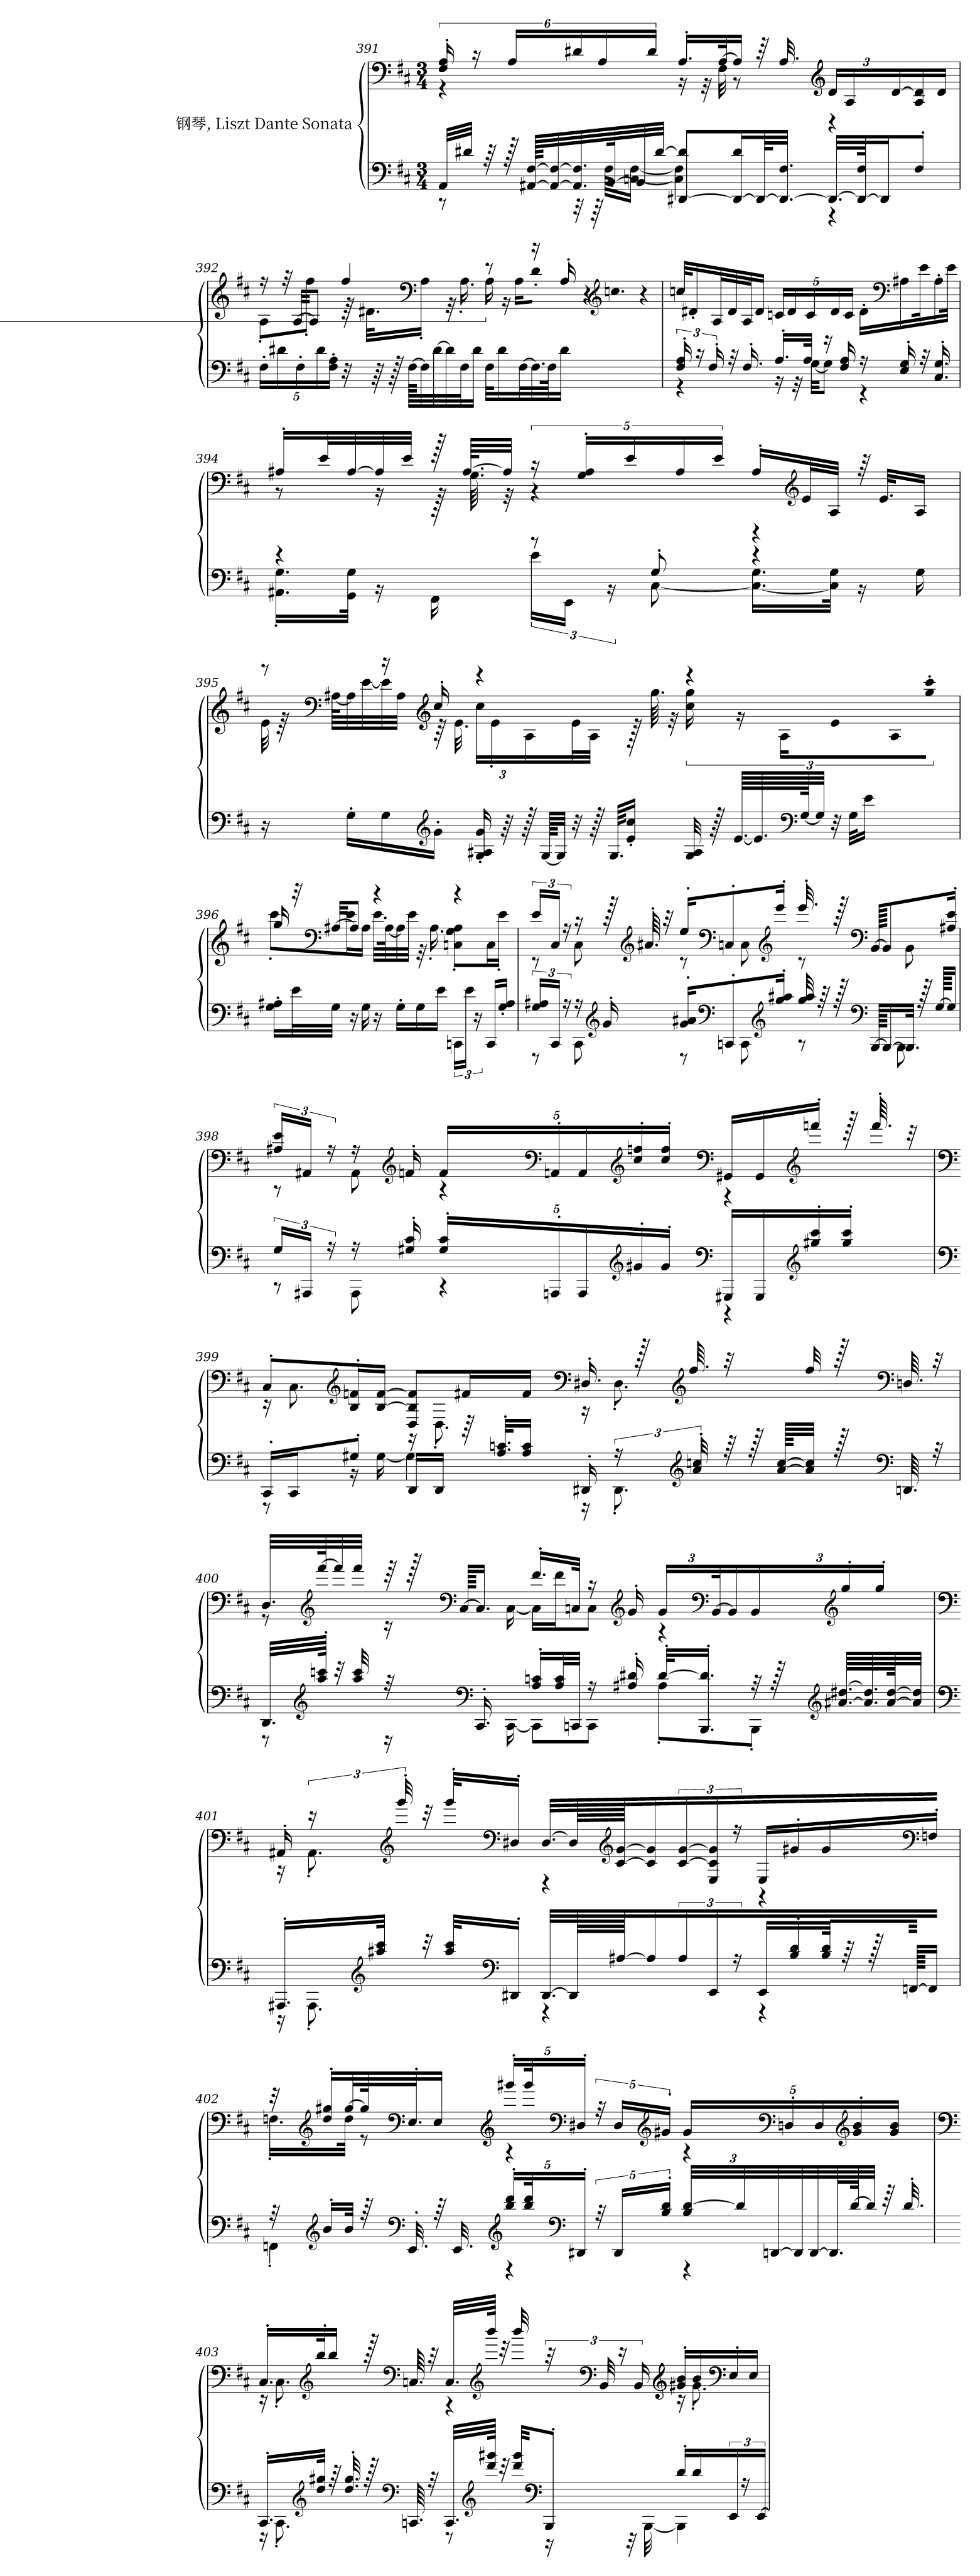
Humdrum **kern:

**kern	**kern
*part1	*part1
*staff2	*staff1
*I"钢琴, Liszt Dante Sonata	*
!!LO:LB:g=z
*clefF4	*clefF4
*k[f#c#]	*k[f#c#]
*M3/4	*M3/4
=391	=391
*^	*^
32AA/LLL	8r	24F#/' 24A/'	4r
32d#X/JJJ	.	.	.
.	.	24r	.
64r	.	.	.
128r	.	.	.
.	.	24A/LL	.
[128AA#X/ [128F#/KKLLL	.	.	.
32AA#/_ 32F#/_	.	.	.
*	*	*Xbrackettup	*
32.AA#/] 32.F#/]	32r	24d#X/	.
.	64r	.	.
.	.	24A/	.
[64BB/K	64F#\KKLL	.	.
32BB/]	[16Cn\ [16F#\JJ	.	.
.	.	24d#/JJ	.
[32d#/JJJ	.	.	.
[8DD#X/ 8d#/]L	4C\] 4F#\]	16.A'/LL	16r
.	.	.	32r
.	.	[32A/K	32F#\
16DD#/_ 16d#/L	.	16A/JJ]	8r
64DD#/KL_	.	64r	.
32.DD#/_ 32.F#/JJJ	.	32.A/	.
*	*	*clefG2	*
32.DD#/LLL_	4r	24d#/LL	4r
.	.	24A/	.
64DD#/_ 64F#/JK	.	.	.
16DD#/J]	.	.	.
.	.	[24d#/	.
8F#'/J	.	16A/ 16d#/]	.
.	.	16d#/JJ	.
*v	*v	*	*
!!LO:LB:g=z	!!
=392	=392	=392
*Xbrackettup	*	*
20F#'\LL	16r	8A'\L
20d#X\	.	.
.	32r	.
.	[32A/KKL	.
20F#'\	.	.
.	8A/J]	8ff#'\J
20d#\	.	.
20F#\' 20A\'JJ	.	.
32r	4ff#/	64r
.	.	32.d#X\KLL
64r	.	.
128r	.	.
[128F#\KKLLL	.	.
*	*clefF4	*
32F#\]	.	16A'\JJ
[32d#\	.	.
32d#\]	.	32r
32F#\J	.	16.A'\
16d#\JJ	.	.
*	*	*brackettup
32F#\KLL	8r	24A\
16d#\	.	.
.	.	24r
.	.	24A\LL
[32F#\L	.	.
32.F#\]	16r	16d#'\JJ
64F#\JK	.	.
16d#\JJ	16A'/	128r
*	*clefG2	*
.	.	64.ccn\
.	.	32r
*	*v	*v
!!LO:LB:g=z
=393	=393
*brackettup	*
*^	*
24F#/' 24A/'	4r	32ccn/KLL
.	.	16d#X'/
24r	.	.
24F#'/	.	.
.	.	32A/L
32r	.	32d#/
16.F#'/	.	32A/J
.	.	16d#/JJ
*	*	*Xbrackettup
16.A'/LL	16r	20cn/LL
.	.	20d#/
.	32r	.
32A/JJk	[32G\KKL	.
.	.	20c/
16r	8G\J]	.
.	.	20d#/
16F#/ 16A/	.	.
.	.	20c/JJ
16r	4r	16d#'\LL
*	*	*clefF4
16E/' 16G/'	.	16A#X\
32r	.	32e\K
16.C#/' 16.G/'	.	16A#'\
.	.	32e\JJk
!!LO:LB:g=z
=394	=394	=394
*	*	*^
4r	16.AA#X\' 16.G\'LL	16A#X'/LL	8r
.	.	32e/L	.
.	32GG\ 32G\JJk	[32A#/	.
.	16r	32A#/]	16r
.	.	32e/JJJ	.
.	16FF#\	128r	128r
.	.	[64.A#/KLLL	64.G\
.	.	32A#/JJJ]	32r
*	*	*brackettup	*
8r	24e\LL	20r	4r
.	24EE\JJ	.	.
.	.	20G/' 20A#/'LL	.
.	24r	.	.
.	.	20e/	.
8G'/	[8C#\	.	.
.	.	20A#/	.
.	.	20e/JJ	.
4r	16.C#\_ 16.G\LL	16A#'/LL	4r
*	*	*clefG2	*
.	.	32e/L	.
.	32C#\] 32G\JJk	32A#/JJJ	.
.	16r	64r	.
.	.	32.e/KLL	.
.	16G\	16A#/JJ	.
*v	*v	*	*
!!LO:PB:g=z	!!
=395	=395	=395
16r	8r	32e\
.	.	64r
*	*clefF4	*
.	.	[64A#X\KLLL
16G'\LL	.	32A#\]
.	.	[32e\
16G\	16r	32e\]
.	.	32A#\JJJ
*clefG2	*clefG2	*
16g'\JJ	16cc#'/	64r
.	.	32.e\
*	*	*Xbrackettup
16G/' 16A#X/' 16g/'	4r	24cc#\LL
.	.	24e'\
64r	.	.
128r	.	.
.	.	24A#\
[128G/KKLLL	.	.
32G/JJJ]	.	.
32r	.	32e\L
128r	.	32A#\JJJ
64.G/KKLL	.	.
16e/' 16cc#/'JJ	.	128r
.	.	64.gg\
.	.	32r
*	*	*brackettup
32G/ 32A#/	4r	24cc#\ 24gg\
128r	.	.
[64.e/LLLL	.	.
.	.	24r
64.e/]	.	.
.	.	24A#\LL
*clefF4	*	*
[128G/JK	.	.
32G/JJJ]	.	.
32r	.	32e\L
32G\KLL	.	32A#\J
16e\JJ	.	16gg\' 16ccc#\'JJ
!!LO:LB:g=z	!!
=396	=396	=396
16G\' 16A#X\'LL	16gg/	8ccc#'\L
32e\L	32r	.
*	*clefF4	*
32G\JJJ	[32A#X/KKL	.
16r	8A#/J]	16e\L
16G\	.	16A#\JJ
16r	4r	32.e\LLL
.	.	[64A#\K
16G'\LL	.	32A#\]
.	.	32e\JJJ
16G\	.	32r
.	.	16.A#'\
16e\JJ	.	.
24CCn\LL	4r	8Cn\' 8G\' 8A#\'L
24e\JJ	.	.
24r	.	.
16CC/LL	.	16C\L
16G/' 16A#/'JJ	.	16e'\JJ
!!LO:LB:g=z	!!
=397	=397	=397
*^	*	*
24G/ 24A#X/LL	8r	24e/LL	8r
24CC#/JJ	.	24C#/JJ	.
24r	.	24r	.
16r	8CC#\	16r	8C#\
*clefG2	*	*	*
16g'/	.	128r	.
*	*	*clefG2	*
.	.	64.a#X'/	.
.	.	32r	.
16g/' 16a#X/'KL	8r	16ee'/KL	8r
*clefF4	*	*clefF4	*
8CCn'/	.	8Cn'/	.
.	8CC\	.	8C\
*clefG2	*	*clefG2	*
16gg/' 16aa#X/'Jk	.	16eee'/Jk	.
32gg/ 32aa#/	8r	32.eee'/	8r
64r	.	.	.
128r	.	128r	.
*clefF4	*	*clefF4	*
[128BBB/KKKLL	.	[128BB/KKKKL	.
16BBB/_	.	8BB/]	.
32.BBB/JJk]	8BBB\	.	8BB\
128r	.	.	.
[128G/KKKLL	.	.	.
16G/JJ]	.	16A#X/' 16e/'Jk	.
!!LO:LB:g=z	!!
=398	=398	=398	=398
24G/LL	8r	24A#X/ 24e/LL	8r
24AAA#X/JJ	.	24AA#X/JJ	.
24r	.	24r	.
16r	8AAA#\	16r	8AA#\
*	*	*clefG2	*
16G#X/' 16c#/'	.	16fn'/	.
*Xbrackettup	*	*Xbrackettup	*
20G#/' 20c#/'LL	4r	20f/LL	4r
*	*	*clefF4	*
20AAAn'/	.	20AAn'/	.
20AAA/	.	20AA/	.
*clefG2	*	*clefG2	*
20g#X'/	.	20cc#/' 20ffn/'	.
20g#'/JJ	.	20cc#/' 20ff/'JJ	.
*clefF4	*	*clefF4	*
16GGG#X/LL	4r	16GG#X/LL	4r
16GGG#/	.	16GG#/	.
*clefG2	*	*clefG2	*
16gg#X/' 16ccc#/'	.	16fffn'/JJ	.
16gg#/' 16ccc#/'JJ	.	128r	.
.	.	64.fff'/	.
.	.	32r	.
!!LO:LB:g=z	!!
=399	=399	=399	=399
*clefF4	*	*clefF4	*
16CC#'/LL	8r	8C#'/L	16r
16CC#/J	.	.	8.C#\
*	*	*clefG2	*
8G#X'/J	16r	16B/' 16fn/'L	.
.	[16G#\	[16B/ [16f/JJ	.
16DD/LL	4G#\]	8D/ 8B/] 8f/]L	16r
16DD/JJ	.	.	8.D'\
64r	.	16f#X/L	.
32.A/' 32.cn/'KLL	.	.	.
16A/ 16c/JJ	.	16f#/JJ	.
*	*	*clefF4	*
16DD#X'/	16r	16.D#X'/	16r
*brackettup	*	*	*
24r	8.DD#'\	.	8.D#'\
.	.	128r	.
*	*	*clefG2	*
.	.	64.ff#/	.
*clefG2	*	*	*
48a/' 48ccn/'	.	.	.
64r	.	32r	.
128r	.	.	.
[128a/ [128cc/KKLLL	.	.	.
32a/] 32cc/]JJJ	.	32ff#/	.
128r	.	128r	.
*clefF4	*	*clefF4	*
64.DDn/	.	64.Dn/	.
32r	.	32r	.
!!LO:LB:g=z	!!
=400	=400	=400	=400
32.DD/LLL	8r	32.D/LLL	8r
*clefG2	*	*clefG2	*
64aa/' 64cccn/'JJJk	.	[64fff#/K	.
32r	.	32fff#/]	.
32aa/ 32ccc/	.	32fff#/JJJ	.
32r	16r	64r	16r
.	.	128r	.
*	*	*clefF4	*
.	.	[128C#/KKKLL	.
*clefF4	*	*	*
16.CC#'/	.	16.C#/JJ]	.
.	[16CC#\	.	[16C#\
16A/' 16cn/'LL	8CC#\L]	16.f#'/LL	16C#\LL]
32A/ 32c/L	.	.	16f#\J
32CCn/JJJ	.	32Cn/JJk	.
16r	8CC\J	16r	8C\J
*	*	*clefG2	*
16A#X/' 16d#X/'	.	16g'/	.
[32d#'/KLL	8A#'\L	24g/LL	4r
16.BBB/' 16.d#/]'JJ	.	.	.
*	*	*clefF4	*
.	.	[48BB/K	.
.	.	16BB/]	.
32r	8BBB'\J	24BB/	.
128r	.	.	.
*clefG2	*	*	*
[64.a#X/ [64.dd#X/LLLL	.	.	.
*	*	*clefG2	*
.	.	24gg'/	.
64.a#/] 64.dd#/]	.	.	.
.	.	24gg'/JJ	.
[128a#/ [128dd#/JK	.	.	.
32a#/] 32dd#/]JJJ	.	.	.
!!LO:PB:g=z	!!
=401	=401	=401	=401
*clefF4	*	*clefF4	*
16.AAA#X'/LL	16r	16AA#X'/	16r
*	*	*brackettup	*
.	8.AAA#'\	24r	8.AA#'\
*clefG2	*	*	*
32aa#X/ 32ccc#/JJk	.	.	.
*	*	*clefG2	*
.	.	48ggg'/	.
32r	.	32r	.
32aa#/ 32ccc#/KLL	.	32ggg'/KLL	.
*clefF4	*	*clefF4	*
16DD#X'/JJ	.	16D#X'/JJ	.
[32.DD#/LLL	4r	[32.D#/LLL	4r
128DD#/LL]	.	128D#/LL]	.
*	*	*clefG2	*
[128A#X/JJJ	.	[128c#/ [128g/JJJ	.
16A#/]	.	16c#/] 16g/]	.
24A#/	.	[24c#/ [24g/	.
24EE/JJ	.	24E/ 24c#/] 24g/]JJ	.
24r	.	24r	.
16EE/LL	4r	16E/LL	4r
16B/' 16d/'	.	16g#X'/	.
32B/ 32d/JJk	.	16g#/	.
64r	.	.	.
128r	.	.	.
[128FFn/KKKLL	.	.	.
*	*	*clefF4	*
16FF/JJ]	.	16Fn'/JJ	.
!!LO:LB:g=z	!!
=402	=402	=402	=402
32r	4FFn'\	32r	16.Fn'\LL
*clefG2	*	*clefG2	*
16b'/LL	.	16dd/' 16gg#X/'LL	.
32b/JJk	.	[32gg#/L	32dd\JJk
64r	.	64gg#/K]	8r
*clefF4	*	*clefF4	*
32.EE'/	.	32.E'/J	.
64r	.	16E/JJ	.
32.EE/	.	.	.
*clefG2	*	*clefG2	*
20bb/' 20ddd/'LL	4r	20ggg#X'/LL	4r
40bb/ 40ddd/K	.	40ggg#/K	.
*clefF4	*	*clefF4	*
20DD#X'/JJ	.	20D#X'/JJ	.
40r	.	40r	.
20DD#/LL	.	20D#/LL	.
*	*	*clefG2	*
20B/' 20d/'JJ	.	20g#X'/JJ	.
*Xbrackettup	*	*Xbrackettup	*
48B/ [48d/LLL	4r	20g#/LL	4r
48d/]	.	.	.
[48DDn/	.	.	.
*	*	*clefF4	*
.	.	20Dn'/	.
32DD/]	.	.	.
[32DD/	.	.	.
.	.	20D/	.
64.DD/L]	.	.	.
[128d/JK	.	.	.
*	*	*clefG2	*
.	.	20g#/' 20b/'	.
32d/JJJ]	.	.	.
64r	.	.	.
.	.	20g#/ 20b/JJ	.
32.d'/	.	.	.
!!LO:LB:g=z	!!
=403	=403	=403	=403
*	*	*clefF4	*
16.CC#'/LL	16r	16.C#'/LL	16r
.	8.CC#'\	.	8.C#'\
*clefG2	*	*clefG2	*
32dd/ 32gg#X/JJk	.	32bb'/K	.
64r	.	16bb/JJ	.
32.dd/' 32.gg#/'	.	.	.
128r	.	128r	.
*clefF4	*	*clefF4	*
64.CCn/	.	64.Cn/	.
32r	.	32r	.
32.CC/LLL	8r	32.C/LLL	4r
*clefG2	*	*clefG2	*
64ddd/ 64ggg#X/JJJk	.	64bbb/JJJk	.
32r	.	32r	.
32ddd/ 32ggg#/KKL	.	32bbb/	.
*clefF4	*	*	*
*	*	*brackettup	*
8BBB'/J	16r	48r	.
*	*	*clefF4	*
.	.	48BB/	.
.	.	24r	.
.	32r	.	.
.	.	24BB/	.
.	[32BBB\	.	.
*	*	*clefG2	*
16d'/LL	4BBB\]	16g#X/' 16b/'LL	16r
16d/	.	16b/	8.g#'\
*	*	*clefF4	*
*brackettup	*	*	*
24EE/JJ	.	16E'/	.
24r	.	.	.
.	.	16E/JJ	.
[24EE/	.	.	.
*v	*v	*	*
*	*v	*v
=	=
*-	*-
